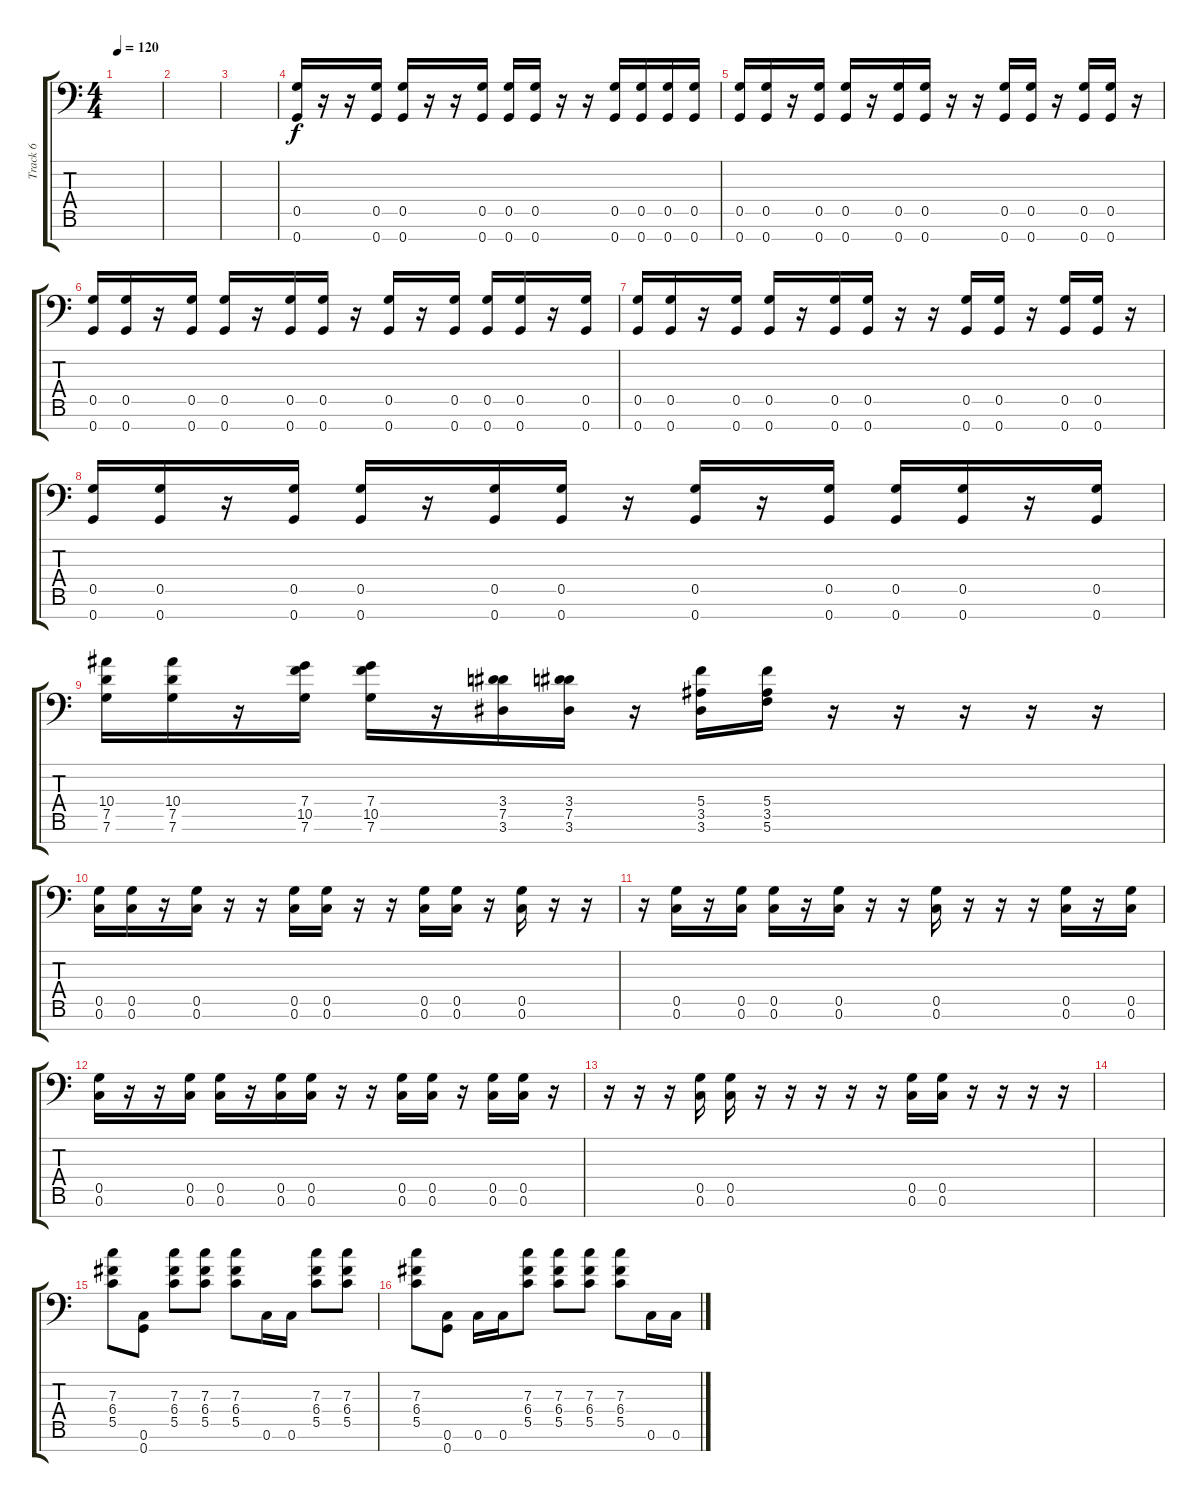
\track ("Track 6" "Track 6") {instrument distortionguitar}
\staff {score tabs}
\tuning (D4 A3 F3 C3 G2 C2 G1) {hide}
\ts (4 4)
\tempo 120
\clef f4
\ks c
|
|
|
(0.5 0.7).16 r.16 r.16 (0.5 0.7).16 (0.5 0.7).16 r.16 r.16 (0.5 0.7).16 (0.5 0.7).16 (0.5 0.7).16 r.16 r.16 (0.5 0.7).16 (0.5 0.7).16 (0.5 0.7).16 (0.5 0.7).16 |
(0.5 0.7).16 (0.5 0.7).16 r.16 (0.5 0.7).16 (0.5 0.7).16 r.16 (0.5 0.7).16 (0.5 0.7).16 r.16 r.16 (0.5 0.7).16 (0.5 0.7).16 r.16 (0.5 0.7).16 (0.5 0.7).16 r.16 |
(0.5 0.7).16 (0.5 0.7).16 r.16 (0.5 0.7).16 (0.5 0.7).16 r.16 (0.5 0.7).16 (0.5 0.7).16 r.16 (0.5 0.7).16 r.16 (0.5 0.7).16 (0.5 0.7).16 (0.5 0.7).16 r.16 (0.5 0.7).16 |
(0.5 0.7).16 (0.5 0.7).16 r.16 (0.5 0.7).16 (0.5 0.7).16 r.16 (0.5 0.7).16 (0.5 0.7).16 r.16 r.16 (0.5 0.7).16 (0.5 0.7).16 r.16 (0.5 0.7).16 (0.5 0.7).16 r.16 |
(0.5 0.7).16 (0.5 0.7).16 r.16 (0.5 0.7).16 (0.5 0.7).16 r.16 (0.5 0.7).16 (0.5 0.7).16 r.16 (0.5 0.7).16 r.16 (0.5 0.7).16 (0.5 0.7).16 (0.5 0.7).16 r.16 (0.5 0.7).16 |
(10.4 7.5 7.6).16 (10.4 7.5 7.6).16 r.16 (7.4 10.5 7.6).16 (7.4 10.5 7.6).16 r.16 (3.4 7.5 3.6).16 (3.4 7.5 3.6).16 r.16 (5.4 3.5 3.6).16 (5.4 3.5 5.6).16 r.16 r.16 r.16 r.16 r.16 |
(0.5 0.6).16 (0.5 0.6).16 r.16 (0.5 0.6).16 r.16 r.16 (0.5 0.6).16 (0.5 0.6).16 r.16 r.16 (0.5 0.6).16 (0.5 0.6).16 r.16 (0.5 0.6).16 r.16 r.16 |
r.16 (0.5 0.6).16 r.16 (0.5 0.6).16 (0.5 0.6).16 r.16 (0.5 0.6).16 r.16 r.16 (0.5 0.6).16 r.16 r.16 r.16 (0.5 0.6).16 r.16 (0.5 0.6).16 |
(0.5 0.6).16 r.16 r.16 (0.5 0.6).16 (0.5 0.6).16 r.16 (0.5 0.6).16 (0.5 0.6).16 r.16 r.16 (0.5 0.6).16 (0.5 0.6).16 r.16 (0.5 0.6).16 (0.5 0.6).16 r.16 |
r.16 r.16 r.16 (0.5 0.6).16 (0.5 0.6).16 r.16 r.16 r.16 r.16 r.16 (0.5 0.6).16 (0.5 0.6).16 r.16 r.16 r.16 r.16 |
|
(7.3 6.4 5.5).8 (0.6 0.7).8 (7.3 6.4 5.5).8 (7.3 6.4 5.5).8 (7.3 6.4 5.5).8 0.6.16 0.6.16 (7.3 6.4 5.5).8 (7.3 6.4 5.5).8 |
(7.3 6.4 5.5).8 (0.6 0.7).8 0.6.16 0.6.16 (7.3 6.4 5.5).8 (7.3 6.4 5.5).8 (7.3 6.4 5.5).8 (7.3 6.4 5.5).8 0.6.16 0.6.16
